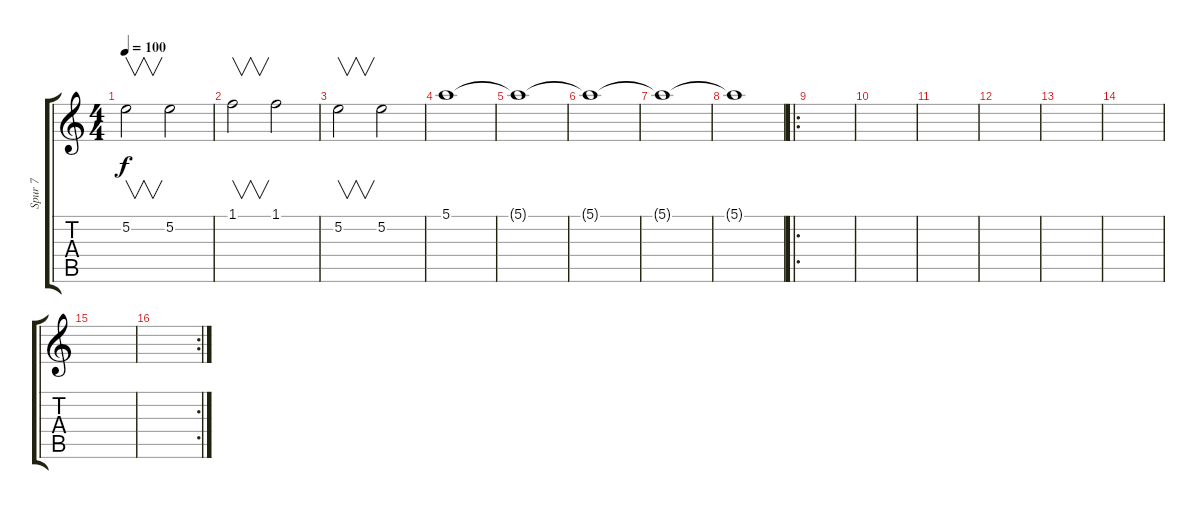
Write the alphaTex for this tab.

\track ("Spur 7" "Spur 7") {instrument overdrivenguitar}
\staff {score tabs}
\tuning (E4 B3 G3 D3 A2 E2) {hide}
\ts (4 4)
\tempo 100
\clef g2
\ks c
5.2.2{v dy f} 5.2.2 |
1.1.2{v} 1.1.2 |
5.2.2{v} 5.2.2 |
5.1.1 |
5.1{t}.1 |
5.1{t}.1{volume 10} |
5.1{t}.1{volume 7} |
5.1{t}.1{volume 5} |
\ro
|
|
|
|
|
|
|
\rc 2
